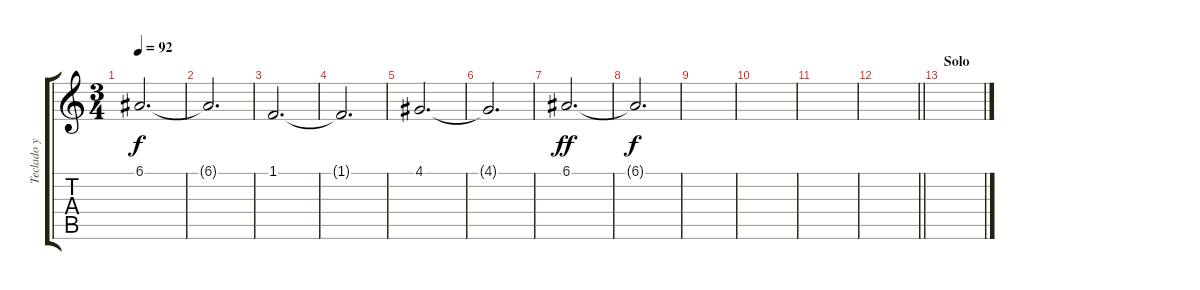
\track ("Teclado y Strings" "Teclado y ") {instrument pad4choir}
\staff {score tabs}
\tuning (E4 B3 G3 D3 A2 E2) {hide}
\ts (3 4)
\tempo 92
\clef g2
\ks c
6.1.2{d dy f} |
6.1{t}.2{d} |
1.1.2{d} |
1.1{t}.2{d} |
4.1.2{d} |
4.1{t}.2{d} |
6.1.2{d dy ff volume 0} |
6.1{t}.2{d dy f} |
|
|
|
\barLineRight lightlight
|
\section ("" "Solo")
